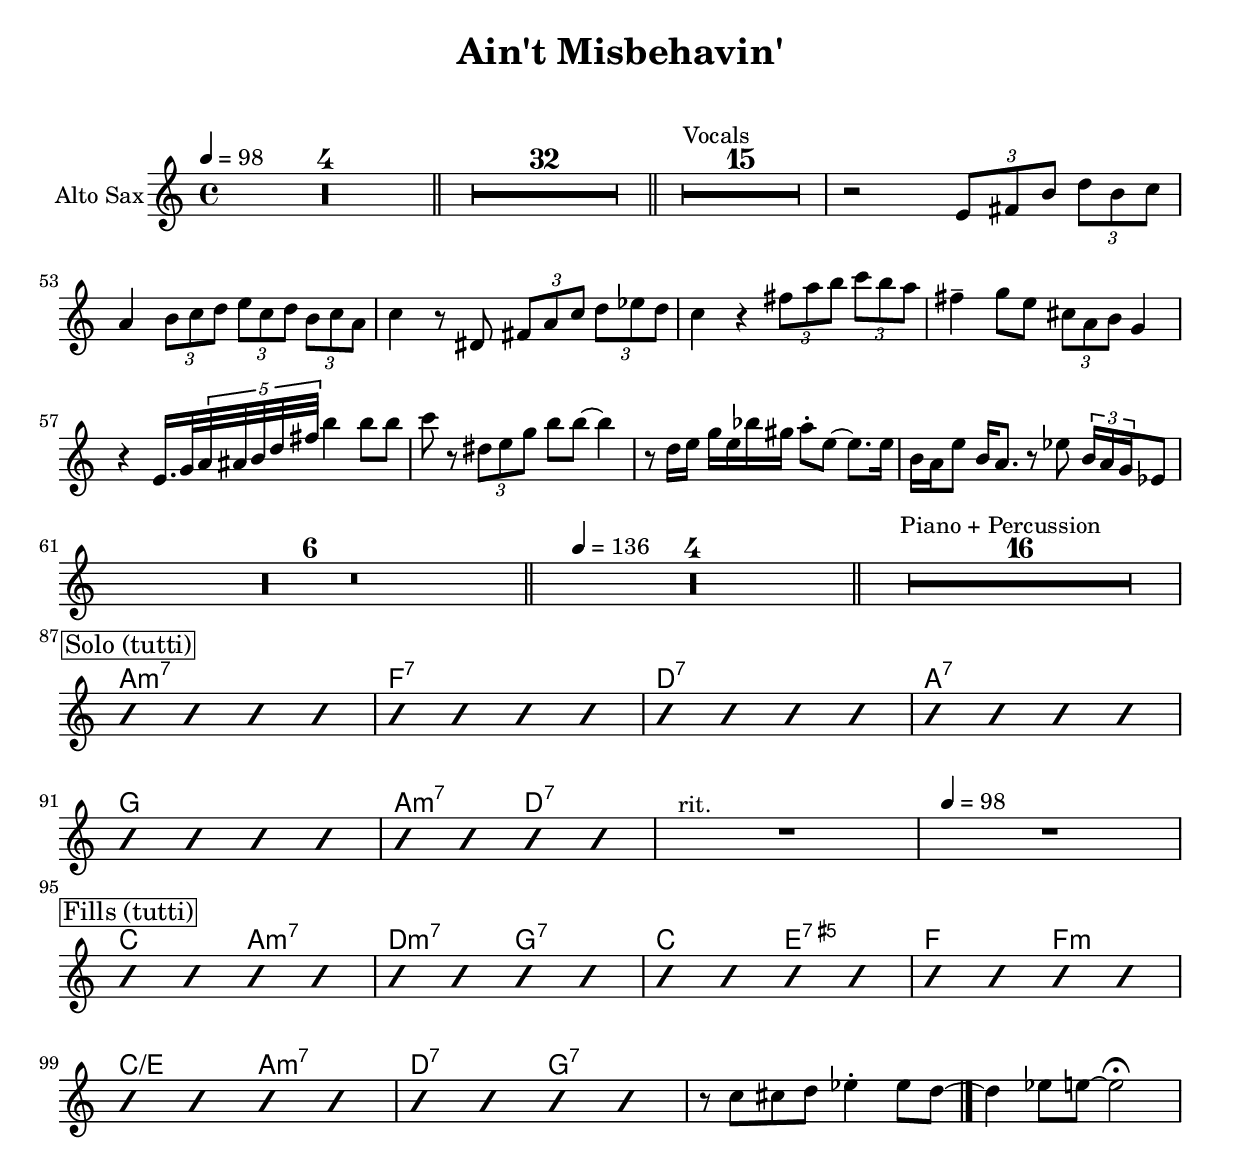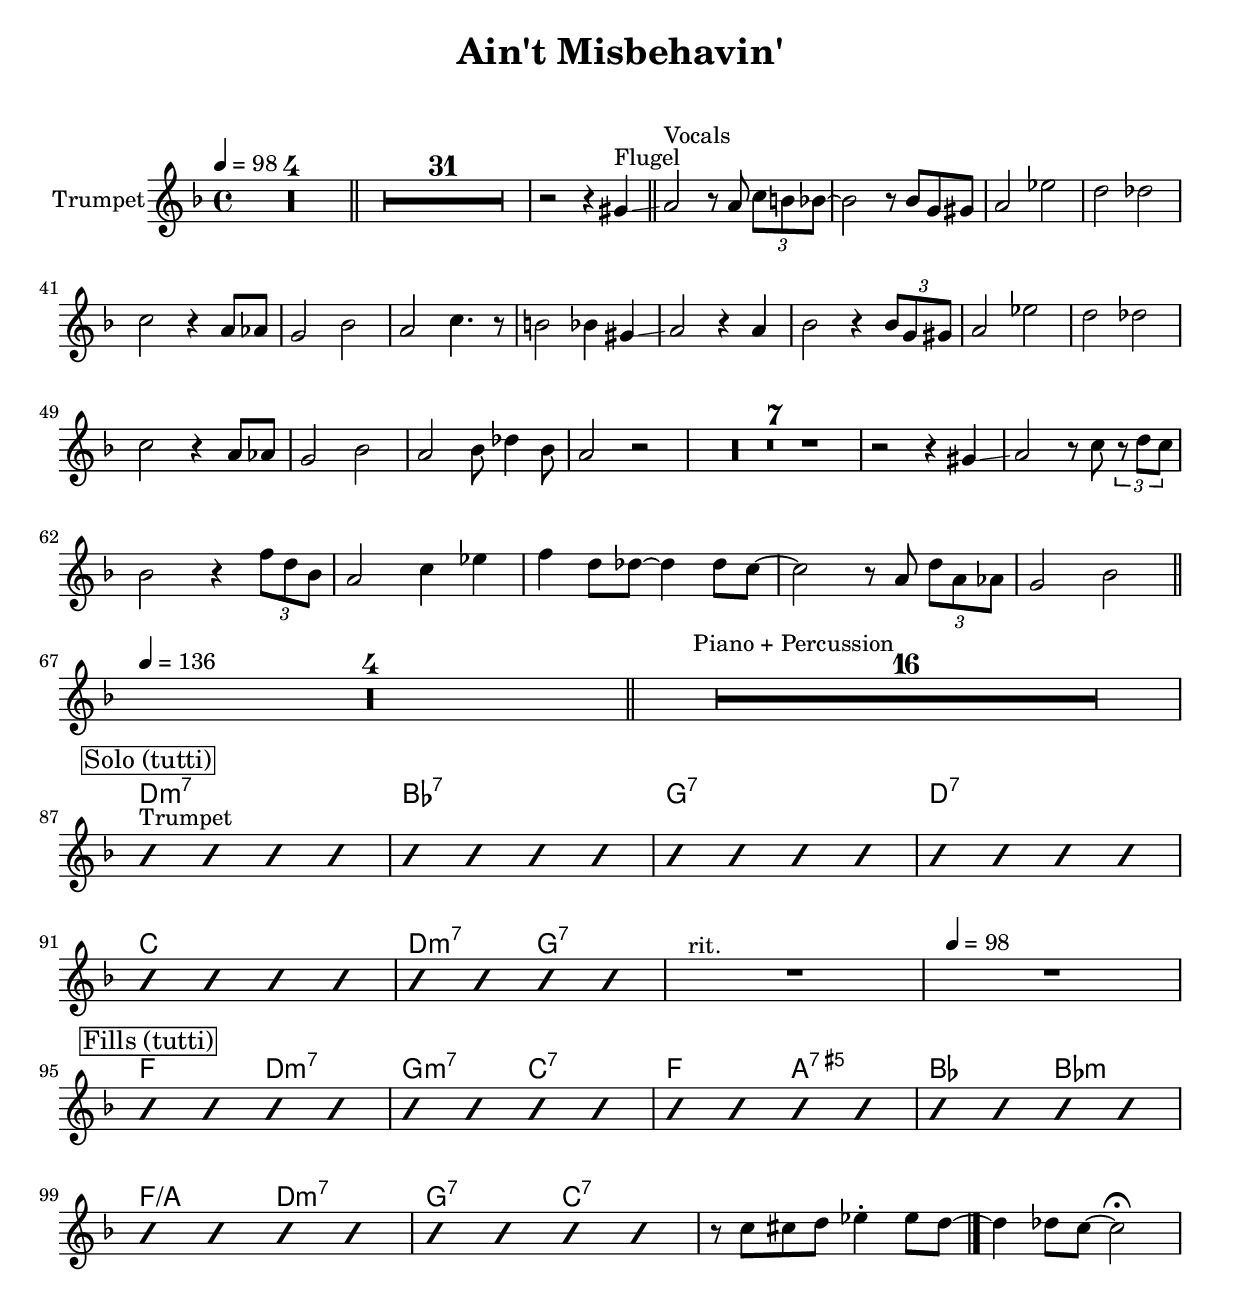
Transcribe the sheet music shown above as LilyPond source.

#(ly:set-option 'relative-includes #t)
\include "lib.ly"

\header {
  title = "Ain't Misbehavin'"
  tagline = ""
}

\paper {
  markup-system-spacing #'padding = #6 %space after title
}

global = {
  \time 4/4
  \key es \major
  \clef "violin"
  \set Score.skipBars = ##t % combine multi-rests
}

structure = {
  \tempo 4 = 98
  s1*4 \bar "||"
  s1*32 \bar "||"
  s1*0^"Vocals" s1*30 \bar "||"
  \tempo 4 = 136
  s1*4 \bar "||"
  s1*0^"Piano + Percussion" s1*16
  s1*6 s1^"rit. "
  \tempo 4 = 98
  s1*8 \bar "|."
}

remarks = \lyricmode {
  \skip 1*4
  \skip 1*32
  \skip 1*30
  \skip 1*4
  \skip 1*16
  \markupBox "Solo (tutti)" 1 % duration 1
  \skip 1*7
  \markupBox "Fills (tutti)"
}

theChords = \chordmode {
  s1*4
  s1*32
  s1*30
  s1*4
  s1*16
  \set Score.proportionalNotationDuration = #(ly:make-moment 1 8 )
  c1:m7 as:7 f:7 c:7
  bes c2:m7 f:7 s1 s % bes1:7 f2:m7 bes:7
  es2 c:m7 f:m7 bes:7 es g:7.5+ as as:m
  es:/g c:m7 f:7 bes:7 % es1 es4 b:7 bes2:7
  \unset Score.proportionalNotationDuration
}

trumpetChords = \transpose bes c \theChords
altoChords = \transpose es c \theChords

slTp = \relative c''' { as4 as as as }
slAs = \relative c'' { d4 d d d }

trumpet = \transpose bes c \relative c''' {
  \global
  \set Staff.instrumentName = #"Trumpet"
  R1*4
  R1*31 r2 r4 fis,^"Flugel" \glissando
  g2 r8 g \tuplet 3/2 { bes a as~ } | as2 r8 as f fis | g2 des' | c ces |
  bes r4 g8 ges | f2 as | g bes4. r8 | a2 as4 fis4 \glissando |
  g2 r4 g | as2 r4 \tuplet 3/2 { as8 f fis } | g2 des' | c ces |
  bes r4 g8 ges | f2 as | g as8 ces4 as8 | g2 r |
  R1*7 | r2 r4 fis \glissando
  g2 r8 bes \tuplet 3/2 { r c bes } | as2 r4 \tuplet 3/2 { es'8 c as } | g2 bes4 des | es c8 ces~ ces4 ces8 bes~ |
  bes2 r8 g \tuplet 3/2 { c g ges } | f2 as |
  R1*4  % drums
  R1*16 % piano + percussion
  \slash
  as4^"Trumpet" as as as \repeat unfold 5 \slTp R1*2 %solo
  \repeat unfold 6 \slTp  % fills
  \endSlash
  r8 bes b c des4-. des8 c~ | c4 ces8 bes~ bes2^\fermata
}

breaksTrumpet = {
  s1*40 \break
  s1*8  \break
  s1*13 \break
  s1*5  \break
  s1*20 \break % drums, piano + percussion
  s1*4  \break % solo
  s1*4  \break % solo
  s1*4  \break % solo
}

altoSax = \transpose es c \relative c''   {
  \global
  \set Staff.instrumentName = #"Alto Sax"
  R1*4 R1*32
  R1*15 | r2 \tuplet 3/2 { g8 a d } \tuplet 3/2 { f d es } |
  c4 \tuplet 3/2 { d8 es f } \tuplet 3/2 { g es f }  \tuplet 3/2 { d es c } | es4 r8 fis, \tuplet 3/2 { a c es }  \tuplet 3/2 { f ges f } | es4 r \tuplet 3/2 { a8 c d } \tuplet 3/2 { es d c } | a4-- bes8 g \tuplet 3/2 { e c d } bes4 |
  r g16. bes32 \tuplet 5/4 { c32 cis d f a } d4 d8 d | es r \tuplet 3/2 { fis, g bes } d d~ d4 | r8 f,16 g bes g des' b c8-. g~ g8. g16 | d c g'8 d16 c8. r8 ges' \tuplet 3/2 { d16 c bes } ges8 |
  R1*6
  R1*4  % drums
  R1*16 % piano + percussion
  \slash
  \repeat unfold 6 \slAs R1*2 %solo
  \repeat unfold 6 \slAs % fills
  \endSlash
  r8 es' e f ges4-. ges8 f~ | f4 ges8 g~ g2^\fermata
}

breaksAlto = {
  s1*52 \break
  s1*4  \break
  s1*4  \break
  s1*26 \break % drums, piano + percussion
  s1*4  \break % solo
  s1*4  \break % solo
  s1*4  \break % solo
}

% \book {
%   \score {
%     <<
%       \lyricsAbove \remarks
%       \new ChordNames \trumpetChords
%       \new Staff = "trumpet" <<
%         \structure
%         \trumpet
%       >>
%       % \new Staff \trumpet
%       \new ChordNames \altoChords
%       \new Staff = "altoSax" <<
%         \altoSax
%       >>
%     >>
%   }
% }
\book {
  \bookOutputSuffix "tp"
  \score {
    <<
      \lyricsAbove \remarks
      \new ChordNames \trumpetChords
      \new Staff = "trumpet" <<
        \structure
        \breaksTrumpet
        \trumpet
      >>
    >>
  }
}
\book {
  \bookOutputSuffix "as"
  \score {
    <<
      \lyricsAbove \remarks
      \new ChordNames \altoChords
      \new Staff = "altoSax" <<
        \structure
        \breaksAlto
        \altoSax
      >>
    >>
  }
}
